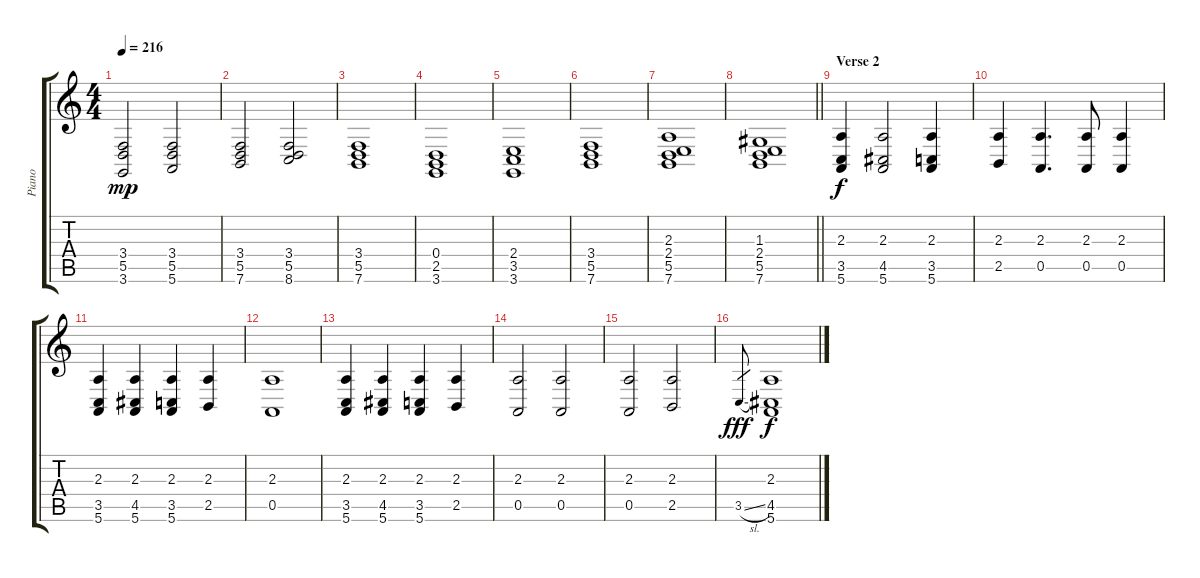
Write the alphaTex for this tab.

\track ("Piano" "Piano") {instrument acousticgrandpiano}
\staff {score tabs}
\tuning (E4 B3 G3 D3 A2 E2) {hide}
\ts (4 4)
\tempo 216
\clef g2
\ks c
(3.4 5.5 3.6).2{dy mp} (3.4 5.5 5.6).2 |
(3.4 5.5 7.6).2 (3.4 5.5 8.6).2 |
(3.4 5.5 7.6).1 |
(0.4 2.5 3.6).1 |
(2.4 3.5 3.6).1 |
(3.4 5.5 7.6).1 |
(2.3 2.4 5.5 7.6).1 |
\barLineRight lightlight
(1.3 2.4 5.5 7.6).1 |
\section ("" "Verse 2")
(2.3 3.5 5.6).4{dy f} (2.3 4.5 5.6).2 (2.3 3.5 5.6).4 |
(2.3 2.5).4 (2.3 0.5).4{d} (2.3 0.5).8 (2.3 0.5).4 |
(2.3 3.5 5.6).4 (2.3 4.5 5.6).4 (2.3 3.5 5.6).4 (2.3 2.5).4 |
(2.3 0.5).1 |
(2.3 3.5 5.6).4 (2.3 4.5 5.6).4 (2.3 3.5 5.6).4 (2.3 2.5).4 |
(2.3 0.5).2 (2.3 0.5).2 |
(2.3 0.5).2 (2.3 2.5).2 |
3.5{sl}.8{gr dy fff} (2.3 4.5 5.6).1{dy f}
